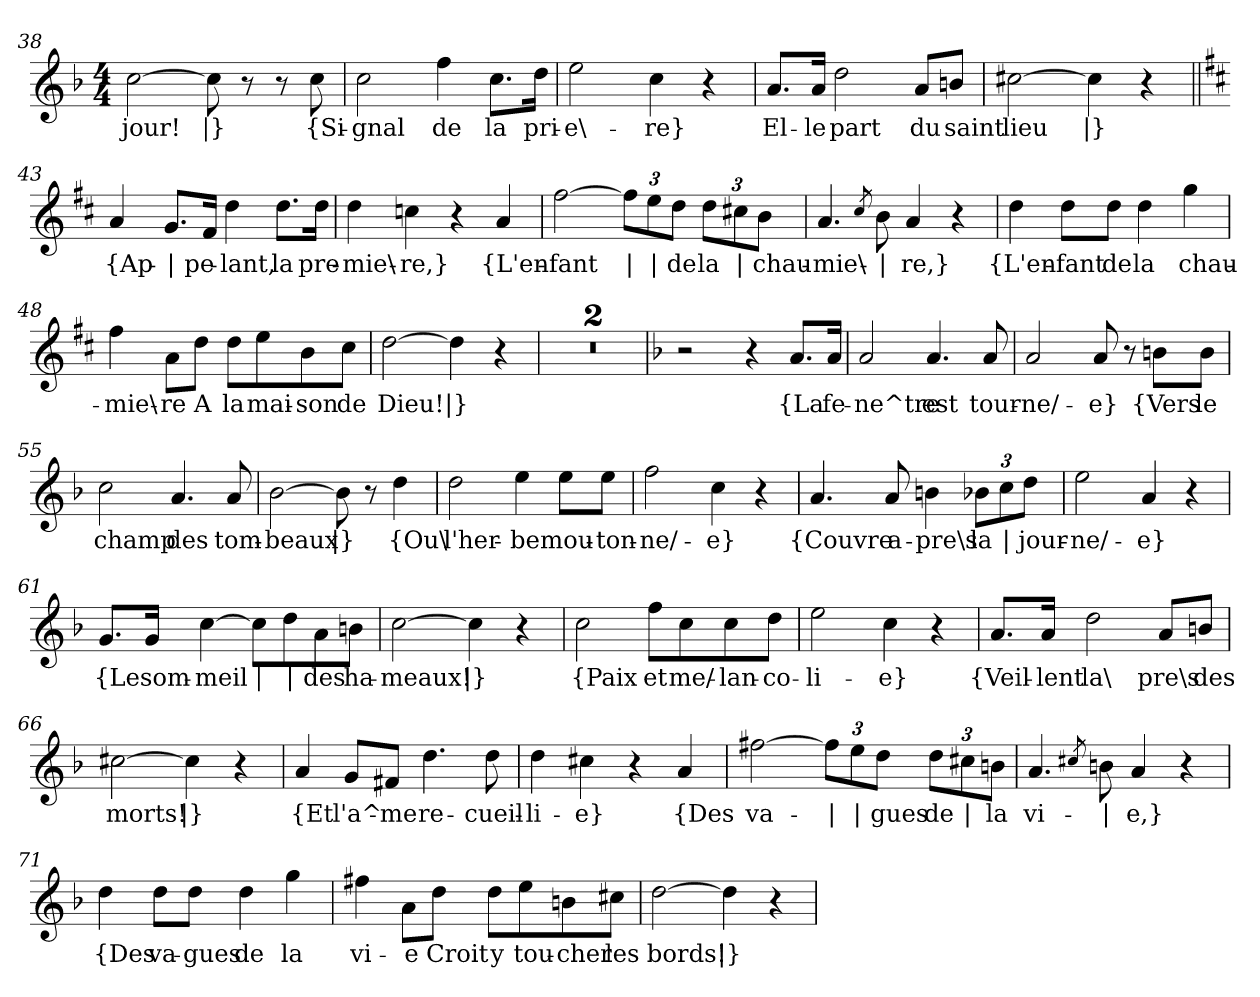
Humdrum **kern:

**kern	**text
*part1	*part1
*staff1	*staff1
*clefG2	*
*k[b-]	*
*M4/4	*
=38	=38
!	!LO:LY:b
[2cc\	jour!
!	!LO:LY:b
8cc\]	|}
8r	.
8r	.
!	!LO:LY:b
8cc\	{Si-
=39	=39
!	!LO:LY:b
2cc\	-gnal
!	!LO:LY:b
4ff\	de
!	!LO:LY:b
8.cc\L	la
!	!LO:LY:b
16dd\Jk	pri-
=40	=40
!	!LO:LY:b
2ee\	-e\-
!	!LO:LY:b
4cc\	-re}
4r	.
=41	=41
!	!LO:LY:b
8.a/L	El-
!	!LO:LY:b
16a/Jk	-le
!	!LO:LY:b
2dd\	part
!	!LO:LY:b
8a/L	du
!	!LO:LY:b
8bn/J	saint
=42	=42
!	!LO:LY:b
[2cc#X\	lieu
!	!LO:LY:b
4cc#\]	|}
4r	.
!!LO:LB:g=z
=43||	=43||
*k[f#c#]	*
!	!LO:LY:b
4a/	{Ap-
!	!LO:LY:b
8.g/L	|
!	!LO:LY:b
16f#/Jk	pe-
!	!LO:LY:b
4dd\	-lant,
!	!LO:LY:b
8.dd\L	la
!	!LO:LY:b
16dd\Jk	pre-
=44	=44
!	!LO:LY:b
4dd\	-mie\-
!	!LO:LY:b
4ccn\	-re,}
4r	.
!	!LO:LY:b
4a/	{L'en-
=45	=45
!	!LO:LY:b
[2ff#\	-fant
*Xbrackettup	*
!	!LO:LY:b
12ff#\L]	|
!	!LO:LY:b
12ee\	|
!	!LO:LY:b
12dd\J	de
!	!LO:LY:b
12dd\L	la
!	!LO:LY:b
12cc#X\	|
!	!LO:LY:b
12b\J	chau-
=46	=46
!	!LO:LY:b
4.a/	-mie\-
8qcc#/	.
!	!LO:LY:b
8b\	|
!	!LO:LY:b
4a/	-re,}
4r	.
!!LO:LB:g=z
=47	=47
!	!LO:LY:b
4dd\	{L'en-
!	!LO:LY:b
8dd\L	-fant
!	!LO:LY:b
8dd\J	de
!	!LO:LY:b
4dd\	la
!	!LO:LY:b
4gg\	chau-
=48	=48
!	!LO:LY:b
4ff#\	-mie\-
!	!LO:LY:b
8a\L	-re
!	!LO:LY:b
8dd\J	A
!	!LO:LY:b
8dd\L	la
!	!LO:LY:b
8ee\	mai-
!	!LO:LY:b
8b\	-son
!	!LO:LY:b
8cc#\J	de
=49	=49
!	!LO:LY:b
[2dd\	Dieu!
!	!LO:LY:b
4dd\]	|}
4r	.
=50	=50
1r	.
=51	=51
1r	.
=52	=52
*k[b-]	*
2r	.
4r	.
!	!LO:LY:b
8.a/L	{La
!	!LO:LY:b
16a/Jk	fe-
!!LO:LB:g=z
=53	=53
!	!LO:LY:b
2a/	-ne^tre
!	!LO:LY:b
4.a/	est
!	!LO:LY:b
8a/	tour-
=54	=54
!	!LO:LY:b
2a/	-ne/-
!	!LO:LY:b
8a/	-e}
8r	.
!	!LO:LY:b
8bn\L	{Vers
!	!LO:LY:b
8b\J	le
=55	=55
!	!LO:LY:b
2cc\	champ
!	!LO:LY:b
4.a/	des
!	!LO:LY:b
8a/	tom-
=56	=56
!	!LO:LY:b
[2b-\	-beaux
!	!LO:LY:b
8b-\]	|}
8r	.
!	!LO:LY:b
4dd\	{Ou\
=57	=57
!	!LO:LY:b
2dd\	l'her-
!	!LO:LY:b
4ee\	-be
!	!LO:LY:b
8ee\L	mou-
!	!LO:LY:b
8ee\J	-ton-
=58	=58
!	!LO:LY:b
2ff\	-ne/-
!	!LO:LY:b
4cc\	-e}
4r	.
!!LO:PB:g=z
=59	=59
!	!LO:LY:b
4.a/	{Couvre
!	!LO:LY:b
8a/	a-
!	!LO:LY:b
4bn\	-pre\s
!	!LO:LY:b
12b-X\L	la
!	!LO:LY:b
12cc\	|
!	!LO:LY:b
12dd\J	jour-
=60	=60
!	!LO:LY:b
2ee\	-ne/-
!	!LO:LY:b
4a/	-e}
4r	.
=61	=61
!	!LO:LY:b
8.g/L	{Le
!	!LO:LY:b
16g/Jk	som-
!	!LO:LY:b
[4cc\	-meil
!	!LO:LY:b
8cc\L]	|
!	!LO:LY:b
8dd\	|
!	!LO:LY:b
8a\	des
!	!LO:LY:b
8bn\J	ha-
=62	=62
!	!LO:LY:b
[2cc\	-meaux!
!	!LO:LY:b
4cc\]	|}
4r	.
=63	=63
!	!LO:LY:b
2cc\	{Paix
!	!LO:LY:b
8ff\L	et
!	!LO:LY:b
8cc\	me/-
!	!LO:LY:b
8cc\	-lan-
!	!LO:LY:b
8dd\J	-co-
!!LO:LB:g=z
=64	=64
!	!LO:LY:b
2ee\	-li-
!	!LO:LY:b
4cc\	-e}
4r	.
=65	=65
!	!LO:LY:b
8.a/L	{Veil-
!	!LO:LY:b
16a/Jk	-lent
!	!LO:LY:b
2dd\	la\
!	!LO:LY:b
8a/L	pre\s
!	!LO:LY:b
8bn/J	des
=66	=66
!	!LO:LY:b
[2cc#X\	morts!
!	!LO:LY:b
4cc#\]	|}
4r	.
=67	=67
!	!LO:LY:b
4a/	{Et
!	!LO:LY:b
8g/L	l'a^-
!	!LO:LY:b
8f#X/J	-me
!	!LO:LY:b
4.dd\	re-
!	!LO:LY:b
8dd\	-cueil-
=68	=68
!	!LO:LY:b
4dd\	-li-
!	!LO:LY:b
4cc#X\	-e}
4r	.
!	!LO:LY:b
4a/	{Des
!!LO:LB:g=z
=69	=69
!	!LO:LY:b
[2ff#X\	va-
!	!LO:LY:b
12ff#\L]	|
!	!LO:LY:b
12ee\	|
!	!LO:LY:b
12dd\J	-gues
!	!LO:LY:b
12dd\L	de
!	!LO:LY:b
12cc#X\	|
!	!LO:LY:b
12bn\J	la
=70	=70
!	!LO:LY:b
4.a/	vi-
8qcc#X/	.
!	!LO:LY:b
8bn\	|
!	!LO:LY:b
4a/	-e,}
4r	.
=71	=71
!	!LO:LY:b
4dd\	{Des
!	!LO:LY:b
8dd\L	va-
!	!LO:LY:b
8dd\J	-gues
!	!LO:LY:b
4dd\	de
!	!LO:LY:b
4gg\	la
=72	=72
!	!LO:LY:b
4ff#X\	vi-
!	!LO:LY:b
8a\L	-e
!	!LO:LY:b
8dd\J	Croit
!	!LO:LY:b
8dd\L	y
!	!LO:LY:b
8ee\	tou-
!	!LO:LY:b
8bn\	-cher
!	!LO:LY:b
8cc#X\J	les
=73	=73
!	!LO:LY:b
[2dd\	bords!
!	!LO:LY:b
4dd\]	|}
4r	.
=	=
*-	*-
